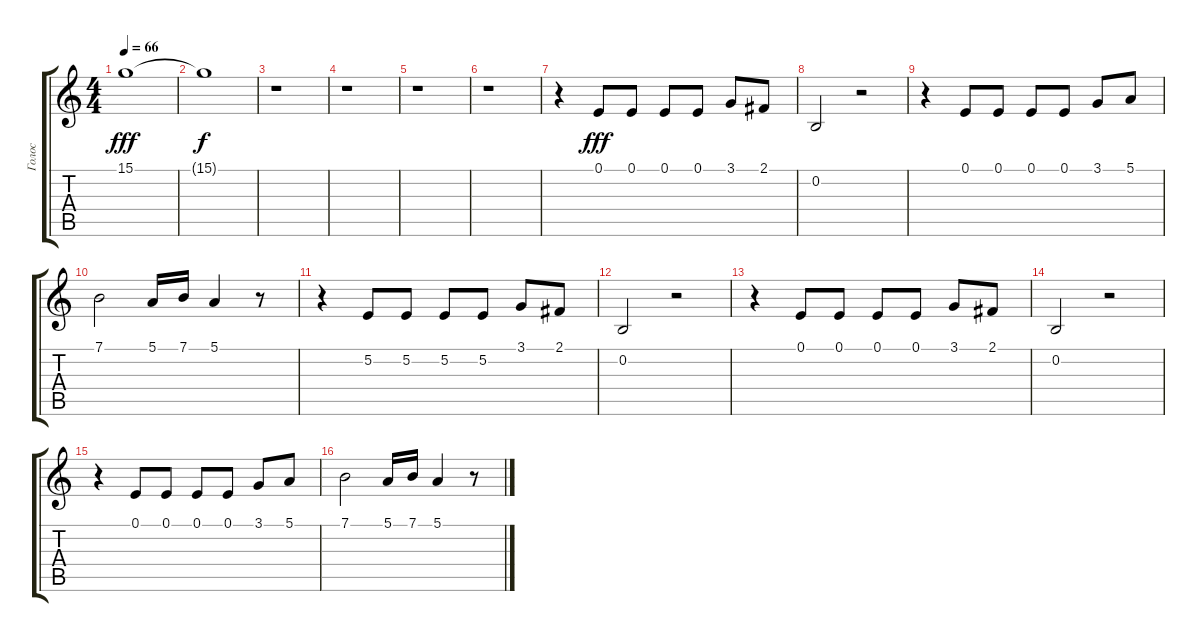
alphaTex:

\track ("Голос" "Голос") {instrument tenorsax}
\staff {score tabs}
\tuning (E4 B3 G3 D3 A2 E2) {hide}
\ts (4 4)
\tempo 66
\clef g2
\ks c
15.1.1{dy fff} |
15.1{t}.1{dy f} |
r.1 |
r.1 |
r.1 |
r.1 |
r.4 0.1.8{dy fff} 0.1.8 0.1.8 0.1.8 3.1.8 2.1.8 |
0.2.2 r.2 |
r.4 0.1.8 0.1.8 0.1.8 0.1.8 3.1.8 5.1.8 |
7.1.2 5.1.16 7.1.16 5.1.4 r.8 |
r.4 5.2.8 5.2.8 5.2.8 5.2.8 3.1.8 2.1.8 |
0.2.2 r.2 |
r.4 0.1.8 0.1.8 0.1.8 0.1.8 3.1.8 2.1.8 |
0.2.2 r.2 |
r.4 0.1.8 0.1.8 0.1.8 0.1.8 3.1.8 5.1.8 |
7.1.2 5.1.16 7.1.16 5.1.4 r.8
